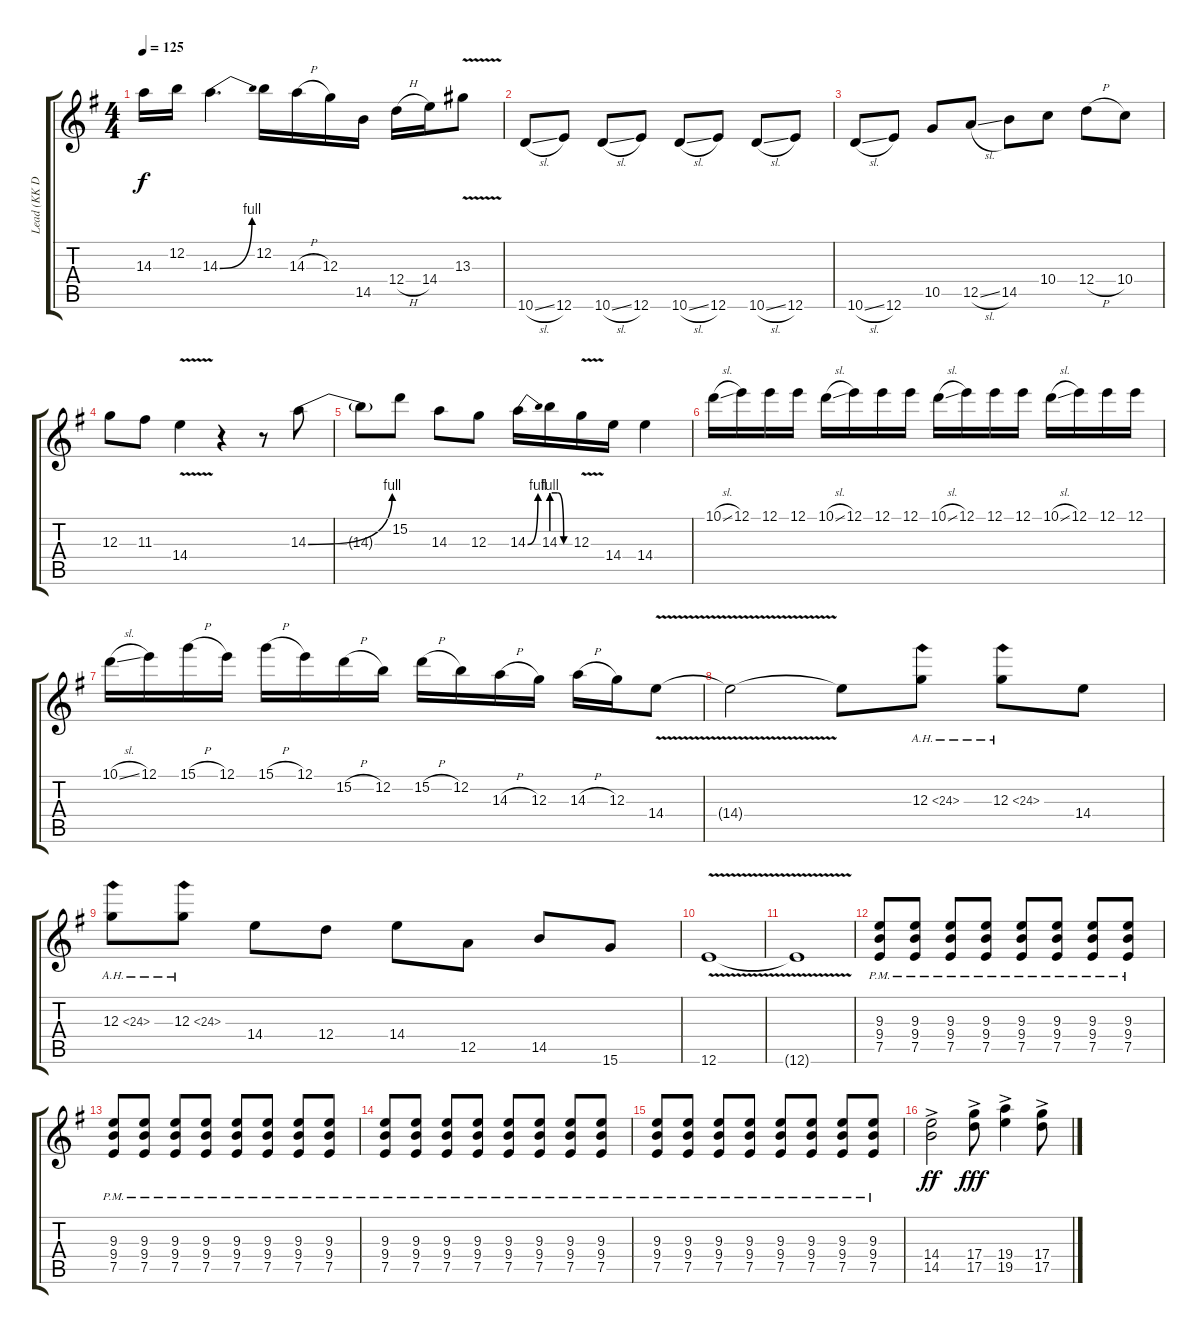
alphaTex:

\track ("Lead (KK Downing)" "Lead (KK D") {instrument distortionguitar}
\staff {score tabs}
\tuning (E4 B3 G3 D3 A2 E2) {hide}
\ts (4 4)
\tempo 125
\clef g2
\ks g
14.3.16{dy f} 12.2.16 14.3{be (bend 0 0 60 4)}.4{d} 12.2.16 14.3{h}.16 12.3.16 14.5.16 12.4{h}.16 14.4.16 13.3{v}.8 |
10.6{sl}.8 12.6.8 10.6{sl}.8 12.6.8 10.6{sl}.8 12.6.8 10.6{sl}.8 12.6.8 |
10.6{sl}.8 12.6.8 10.5.8 12.5{sl}.8 14.5.8 10.4.8 12.4{h}.8 10.4.8 |
12.3.8 11.3.8 14.4{v}.4 r.4 r.8 14.3{be (bend 0 0 60 4)}.8 |
14.3{t}.8 15.2.8 14.3.8 12.3.8 14.3{be (bend 0 0 60 4)}.16 14.3{be (custom 0 4 20 4 40 0 60 0)}.16 12.3{v}.16 14.4.16 14.4.4 |
10.1{sl}.16 12.1.16 12.1.16 12.1.16 10.1{sl}.16 12.1.16 12.1.16 12.1.16 10.1{sl}.16 12.1.16 12.1.16 12.1.16 10.1{sl}.16 12.1.16 12.1.16 12.1.16 |
10.1{sl}.16 12.1.16 15.1{h}.16 12.1.16 15.1{h}.16 12.1.16 15.2{h}.16 12.2.16 15.2{h}.16 12.2.16 14.3{h}.16 12.3.16 14.3{h}.16 12.3.16 14.4{v}.8 |
14.4{t}.2 14.4{t}.8 12.3{ah 12}.8 12.3{ah 12}.8 14.4.8 |
12.3{ah 12}.8 12.3{ah 12}.8 14.4.8 12.4.8 14.4.8 12.5.8 14.5.8 15.6.8 |
12.6{v}.1 |
12.6{t}.1 |
(9.3{pm} 9.4{pm} 7.5{pm}).8 (9.3{pm} 9.4{pm} 7.5{pm}).8 (9.3{pm} 9.4{pm} 7.5{pm}).8 (9.3{pm} 9.4{pm} 7.5{pm}).8 (9.3{pm} 9.4{pm} 7.5{pm}).8 (9.3{pm} 9.4{pm} 7.5{pm}).8 (9.3{pm} 9.4{pm} 7.5{pm}).8 (9.3{pm} 9.4{pm} 7.5{pm}).8 |
(9.3{pm} 9.4{pm} 7.5{pm}).8 (9.3{pm} 9.4{pm} 7.5{pm}).8 (9.3{pm} 9.4{pm} 7.5{pm}).8 (9.3{pm} 9.4{pm} 7.5{pm}).8 (9.3{pm} 9.4{pm} 7.5{pm}).8 (9.3{pm} 9.4{pm} 7.5{pm}).8 (9.3{pm} 9.4{pm} 7.5{pm}).8 (9.3{pm} 9.4{pm} 7.5{pm}).8 |
(9.3{pm} 9.4{pm} 7.5{pm}).8 (9.3{pm} 9.4{pm} 7.5{pm}).8 (9.3{pm} 9.4{pm} 7.5{pm}).8 (9.3{pm} 9.4{pm} 7.5{pm}).8 (9.3{pm} 9.4{pm} 7.5{pm}).8 (9.3{pm} 9.4{pm} 7.5{pm}).8 (9.3{pm} 9.4{pm} 7.5{pm}).8 (9.3{pm} 9.4{pm} 7.5{pm}).8 |
(9.3{pm} 9.4{pm} 7.5{pm}).8 (9.3{pm} 9.4{pm} 7.5{pm}).8 (9.3{pm} 9.4{pm} 7.5{pm}).8 (9.3{pm} 9.4{pm} 7.5{pm}).8 (9.3{pm} 9.4{pm} 7.5{pm}).8 (9.3{pm} 9.4{pm} 7.5{pm}).8 (9.3{pm} 9.4{pm} 7.5{pm}).8 (9.3{pm} 9.4{pm} 7.5{pm}).8 |
(14.4{ac} 14.5{ac}).2{dy ff} (17.4{ac} 17.5{ac}).8{dy fff} (19.4{ac} 19.5{ac}).4 (17.4{ac} 17.5{ac}).8
